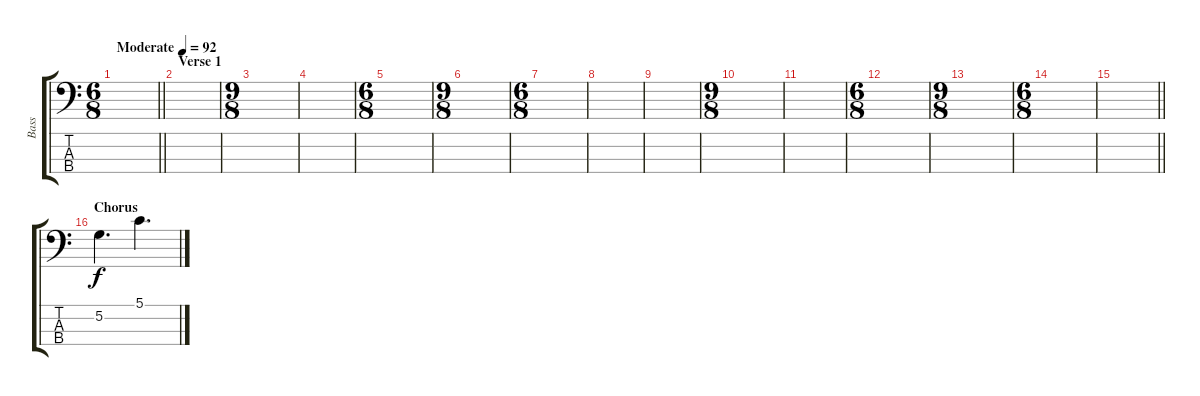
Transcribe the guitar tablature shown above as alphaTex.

\track ("Bass" "Bass") {instrument electricbassfinger}
\staff {score tabs}
\tuning (G2 D2 A1 E1) {hide}
\ts (6 8)
\tempo (92 "Moderate")
\clef f4
\barLineRight lightlight
\ks c
|
\section ("" "Verse 1")
|
\ts (9 8)
|
|
\ts (6 8)
|
\ts (9 8)
|
\ts (6 8)
|
|
|
\ts (9 8)
|
|
\ts (6 8)
|
\ts (9 8)
|
\ts (6 8)
|
\barLineRight lightlight
|
\section ("" "Chorus")
5.2.4{d} 5.1.4{d}
